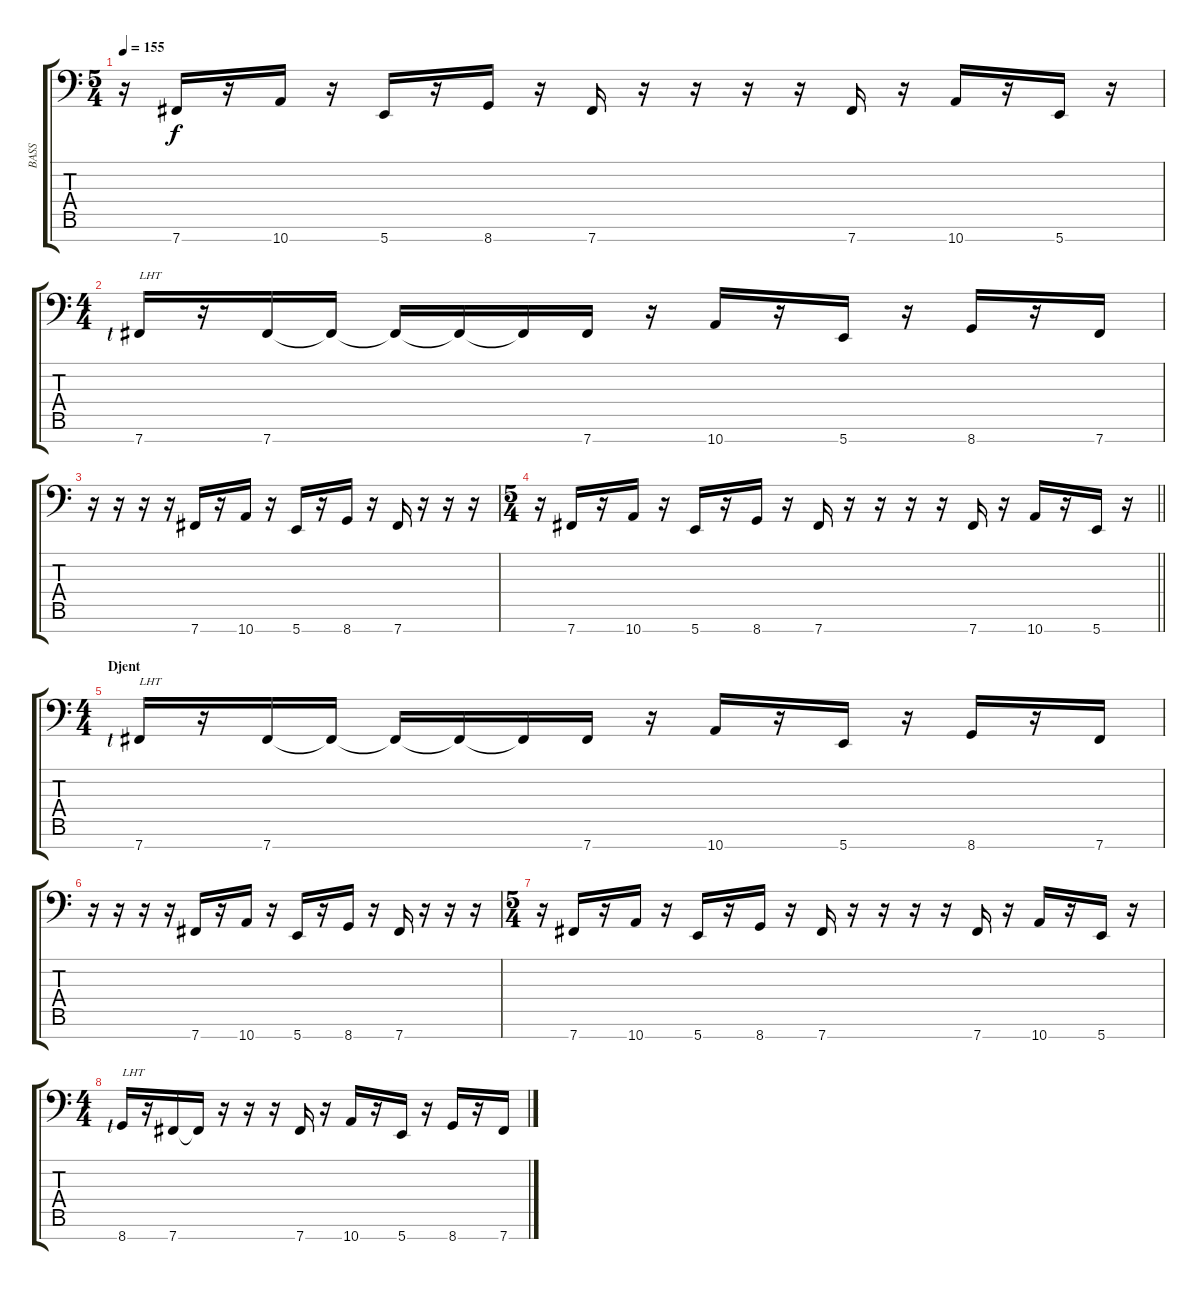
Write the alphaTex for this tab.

\track ("BASS" "BASS") {instrument electricbassfinger}
\staff {score tabs}
\tuning (E3 B2 G2 D2 A1 D1 B0) {hide}
\ts (5 4)
\tempo 155
\clef f4
\ks c
r.16{dy f} 7.7.16 r.16 10.7.16 r.16 5.7.16 r.16 8.7.16 r.16 7.7.16 r.16 r.16 r.16 r.16 7.7.16 r.16 10.7.16 r.16 5.7.16 r.16 |
\ts (4 4)
7.7{lf 1}.16{txt "LHT" instrument electricguitarjazz} r.16 7.7.16 7.7{t}.16 7.7{t}.16 7.7{t}.16 7.7{t}.16 7.7.16 r.16 10.7.16 r.16 5.7.16 r.16 8.7.16 r.16 7.7.16 |
r.16 r.16 r.16 r.16 7.7.16 r.16 10.7.16 r.16 5.7.16 r.16 8.7.16 r.16 7.7.16 r.16 r.16 r.16 |
\ts (5 4)
\barLineRight lightlight
r.16 7.7.16 r.16 10.7.16 r.16 5.7.16 r.16 8.7.16 r.16 7.7.16 r.16 r.16 r.16 r.16 7.7.16 r.16 10.7.16 r.16 5.7.16 r.16 |
\ts (4 4)
\section ("" "Djent")
7.7{lf 1}.16{txt "LHT" instrument electricguitarjazz} r.16 7.7.16 7.7{t}.16 7.7{t}.16 7.7{t}.16 7.7{t}.16 7.7.16 r.16 10.7.16 r.16 5.7.16 r.16 8.7.16 r.16 7.7.16 |
r.16 r.16 r.16 r.16 7.7.16 r.16 10.7.16 r.16 5.7.16 r.16 8.7.16 r.16 7.7.16 r.16 r.16 r.16 |
\ts (5 4)
r.16 7.7.16 r.16 10.7.16 r.16 5.7.16 r.16 8.7.16 r.16 7.7.16 r.16 r.16 r.16 r.16 7.7.16 r.16 10.7.16 r.16 5.7.16 r.16 |
\ts (4 4)
8.7{lf 1}.16{txt "LHT" instrument electricguitarjazz} r.16 7.7.16 7.7{t}.16 r.16 r.16 r.16 7.7.16 r.16 10.7.16 r.16 5.7.16 r.16 8.7.16 r.16 7.7.16
